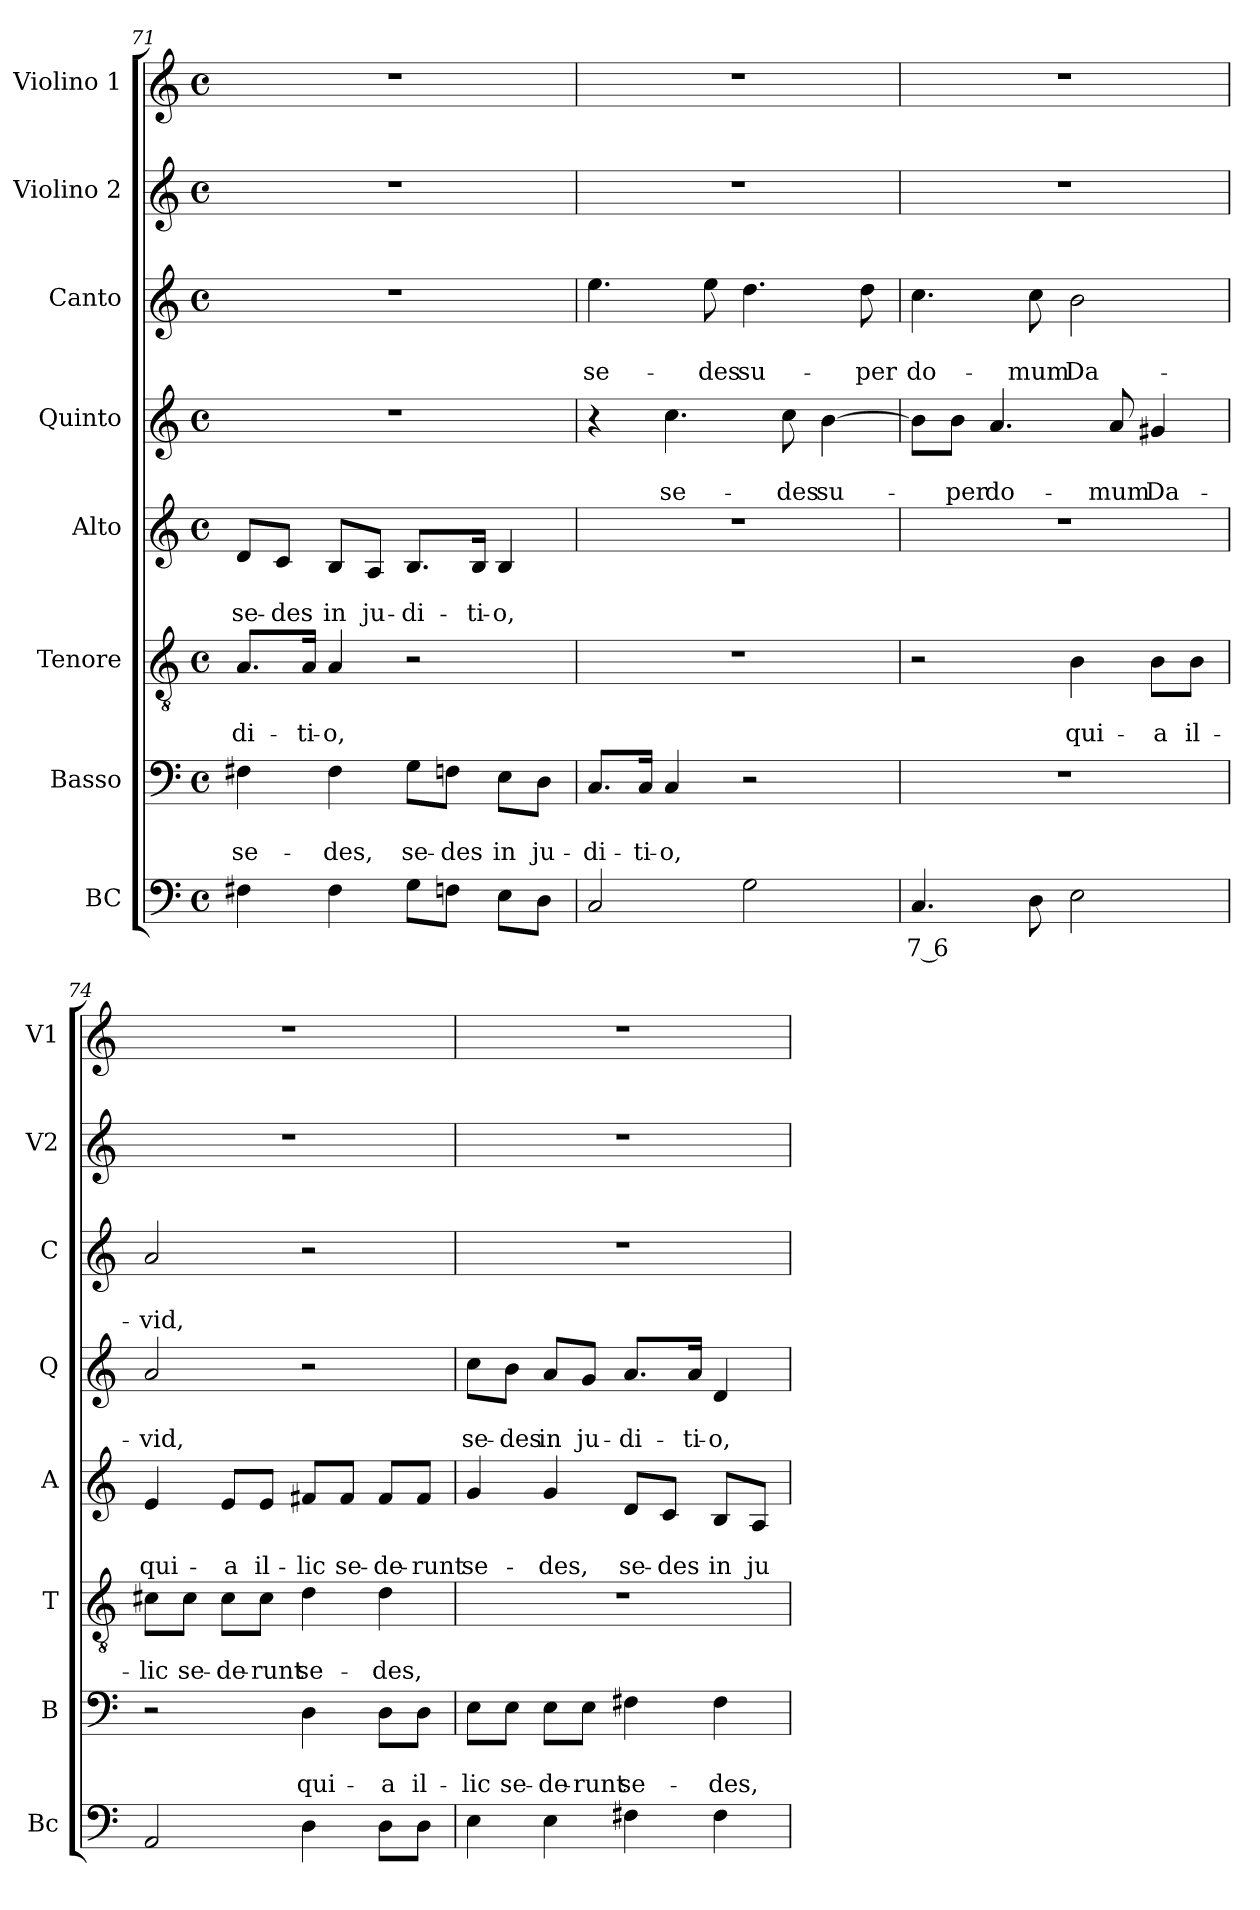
**kern	**text	**kern	**text	**text	**kern	**text	**text	**kern	**text	**text	**kern	**text	**text	**kern	**text	**text	**kern	**kern
*part8	*part8	*part7	*part7	*part7	*part6	*part6	*part6	*part5	*part5	*part5	*part4	*part4	*part4	*part3	*part3	*part3	*part2	*part1
*staff8	*staff8	*staff7	*staff7	*staff7	*staff6	*staff6	*staff6	*staff5	*staff5	*staff5	*staff4	*staff4	*staff4	*staff3	*staff3	*staff3	*staff2	*staff1
*I"BC	*	*I"Basso	*	*	*I"Tenore	*	*	*I"Alto	*	*	*I"Quinto	*	*	*I"Canto	*	*	*I"Violino 2	*I"Violino 1
*I'Bc	*	*I'B	*	*	*I'T	*	*	*I'A	*	*	*I'Q	*	*	*I'C	*	*	*I'V2	*I'V1
!!LO:PB:g=z
*clefF4	*	*clefF4	*	*	*clefGv2	*	*	*clefG2	*	*	*clefG2	*	*	*clefG2	*	*	*clefG2	*clefG2
*k[]	*	*k[]	*	*	*k[]	*	*	*k[]	*	*	*k[]	*	*	*k[]	*	*	*k[]	*k[]
*C:	*	*C:	*	*	*C:	*	*	*C:	*	*	*C:	*	*	*C:	*	*	*C:	*C:
*M4/4	*	*M4/4	*	*	*M4/4	*	*	*M4/4	*	*	*M4/4	*	*	*M4/4	*	*	*M4/4	*M4/4
*met(c)	*	*met(c)	*	*	*met(c)	*	*	*met(c)	*	*	*met(c)	*	*	*met(c)	*	*	*met(c)	*met(c)
=71	=71	=71	=71	=71	=71	=71	=71	=71	=71	=71	=71	=71	=71	=71	=71	=71	=71	=71
!	!	!	!	!LO:LY:b	!	!	!LO:LY:b	!	!	!LO:LY:b	!	!	!	!	!	!	!	!
4F#X\	.	4F#X\	.	se-	8.A/L	.	-di-	8d/L	.	se-	1r	.	.	1r	.	.	1r	1r
!	!	!	!	!	!	!	!	!	!	!LO:LY:b	!	!	!	!	!	!	!	!
.	.	.	.	.	.	.	.	8c/J	.	-des	.	.	.	.	.	.	.	.
!	!	!	!	!	!	!	!LO:LY:b	!	!	!	!	!	!	!	!	!	!	!
.	.	.	.	.	16A/Jk	.	-ti-	.	.	.	.	.	.	.	.	.	.	.
!	!	!	!	!LO:LY:b	!	!	!LO:LY:b	!	!	!LO:LY:b	!	!	!	!	!	!	!	!
4F#\	.	4F#\	.	-des,	4A/	.	-o,	8B/L	.	in	.	.	.	.	.	.	.	.
!	!	!	!	!	!	!	!	!	!	!LO:LY:b	!	!	!	!	!	!	!	!
.	.	.	.	.	.	.	.	8A/J	.	ju-	.	.	.	.	.	.	.	.
!	!	!	!	!LO:LY:b	!	!	!	!	!	!LO:LY:b	!	!	!	!	!	!	!	!
8G\L	.	8G\L	.	se-	2r	.	.	8.B/L	.	-di-	.	.	.	.	.	.	.	.
!	!	!	!	!LO:LY:b	!	!	!	!	!	!	!	!	!	!	!	!	!	!
8Fn\J	.	8Fn\J	.	-des	.	.	.	.	.	.	.	.	.	.	.	.	.	.
!	!	!	!	!	!	!	!	!	!	!LO:LY:b	!	!	!	!	!	!	!	!
.	.	.	.	.	.	.	.	16B/Jk	.	-ti-	.	.	.	.	.	.	.	.
!	!	!	!	!LO:LY:b	!	!	!	!	!	!LO:LY:b	!	!	!	!	!	!	!	!
8E\L	.	8E\L	.	in	.	.	.	4B/	.	-o,	.	.	.	.	.	.	.	.
!	!	!	!	!LO:LY:b	!	!	!	!	!	!	!	!	!	!	!	!	!	!
8D\J	.	8D\J	.	ju-	.	.	.	.	.	.	.	.	.	.	.	.	.	.
=72	=72	=72	=72	=72	=72	=72	=72	=72	=72	=72	=72	=72	=72	=72	=72	=72	=72	=72
!	!	!	!	!LO:LY:b	!	!	!	!	!	!	!	!	!	!	!	!LO:LY:b	!	!
2C/	.	8.C/L	.	-di-	1r	.	.	1r	.	.	4r	.	.	4.ee\	.	se-	1r	1r
!	!	!	!	!LO:LY:b	!	!	!	!	!	!	!	!	!	!	!	!	!	!
.	.	16C/Jk	.	-ti-	.	.	.	.	.	.	.	.	.	.	.	.	.	.
!	!	!	!	!LO:LY:b	!	!	!	!	!	!	!	!	!LO:LY:b	!	!	!	!	!
.	.	4C/	.	-o,	.	.	.	.	.	.	4.cc\	.	se-	.	.	.	.	.
!	!	!	!	!	!	!	!	!	!	!	!	!	!	!	!	!LO:LY:b	!	!
.	.	.	.	.	.	.	.	.	.	.	.	.	.	8ee\	.	-des	.	.
!	!	!	!	!	!	!	!	!	!	!	!	!	!	!	!	!LO:LY:b	!	!
2G\	.	2r	.	.	.	.	.	.	.	.	.	.	.	4.dd\	.	su-	.	.
!	!	!	!	!	!	!	!	!	!	!	!	!	!LO:LY:b	!	!	!	!	!
.	.	.	.	.	.	.	.	.	.	.	8cc\	.	-des	.	.	.	.	.
!	!	!	!	!	!	!	!	!	!	!	!	!	!LO:LY:b	!	!	!	!	!
.	.	.	.	.	.	.	.	.	.	.	[4b\	.	su-	.	.	.	.	.
!	!	!	!	!	!	!	!	!	!	!	!	!	!	!	!	!LO:LY:b	!	!
.	.	.	.	.	.	.	.	.	.	.	.	.	.	8dd\	.	-per	.	.
=73	=73	=73	=73	=73	=73	=73	=73	=73	=73	=73	=73	=73	=73	=73	=73	=73	=73	=73
!	!LO:LY:b	!	!	!	!	!	!	!	!	!	!	!	!	!	!	!LO:LY:b	!	!
4.C/	7 6	1r	.	.	2r	.	.	1r	.	.	8b\L]	.	.	4.cc\	.	do-	1r	1r
!	!	!	!	!	!	!	!	!	!	!	!	!	!LO:LY:b	!	!	!	!	!
.	.	.	.	.	.	.	.	.	.	.	8b\J	.	-per	.	.	.	.	.
!	!	!	!	!	!	!	!	!	!	!	!	!	!LO:LY:b	!	!	!	!	!
.	.	.	.	.	.	.	.	.	.	.	4.a/	.	do-	.	.	.	.	.
!	!	!	!	!	!	!	!	!	!	!	!	!	!	!	!	!LO:LY:b	!	!
8D\	.	.	.	.	.	.	.	.	.	.	.	.	.	8cc\	.	-mum	.	.
!	!	!	!	!	!	!	!LO:LY:b	!	!	!	!	!	!	!	!	!LO:LY:b	!	!
2E\	.	.	.	.	4B\	.	qui-	.	.	.	.	.	.	2b\	.	Da-	.	.
!	!	!	!	!	!	!	!	!	!	!	!	!	!LO:LY:b	!	!	!	!	!
.	.	.	.	.	.	.	.	.	.	.	8a/	.	-mum	.	.	.	.	.
!	!	!	!	!	!	!	!LO:LY:b	!	!	!	!	!	!LO:LY:b	!	!	!	!	!
.	.	.	.	.	8B\L	.	-a	.	.	.	4g#X/	.	Da-	.	.	.	.	.
!	!	!	!	!	!	!	!LO:LY:b	!	!	!	!	!	!	!	!	!	!	!
.	.	.	.	.	8B\J	.	il-	.	.	.	.	.	.	.	.	.	.	.
=74	=74	=74	=74	=74	=74	=74	=74	=74	=74	=74	=74	=74	=74	=74	=74	=74	=74	=74
!	!	!	!	!	!	!	!LO:LY:b	!	!	!LO:LY:b	!	!	!LO:LY:b	!	!	!LO:LY:b	!	!
2AA/	.	2r	.	.	8c#X\L	.	-lic	4e/	.	qui-	2a/	.	-vid,	2a/	.	-vid,	1r	1r
!	!	!	!	!	!	!	!LO:LY:b	!	!	!	!	!	!	!	!	!	!	!
.	.	.	.	.	8c#\J	.	se-	.	.	.	.	.	.	.	.	.	.	.
!	!	!	!	!	!	!	!LO:LY:b	!	!	!LO:LY:b	!	!	!	!	!	!	!	!
.	.	.	.	.	8c#\L	.	-de-	8e/L	.	-a	.	.	.	.	.	.	.	.
!	!	!	!	!	!	!	!LO:LY:b	!	!	!LO:LY:b	!	!	!	!	!	!	!	!
.	.	.	.	.	8c#\J	.	-runt	8e/J	.	il-	.	.	.	.	.	.	.	.
!	!	!	!	!LO:LY:b	!	!	!LO:LY:b	!	!	!LO:LY:b	!	!	!	!	!	!	!	!
4D\	.	4D\	.	qui-	4d\	.	se-	8f#X/L	.	-lic	2r	.	.	2r	.	.	.	.
!	!	!	!	!	!	!	!	!	!	!LO:LY:b	!	!	!	!	!	!	!	!
.	.	.	.	.	.	.	.	8f#/J	.	se-	.	.	.	.	.	.	.	.
!	!	!	!	!LO:LY:b	!	!	!LO:LY:b	!	!	!LO:LY:b	!	!	!	!	!	!	!	!
8D\L	.	8D\L	.	-a	4d\	.	-des,	8f#/L	.	-de-	.	.	.	.	.	.	.	.
!	!	!	!	!LO:LY:b	!	!	!	!	!	!LO:LY:b	!	!	!	!	!	!	!	!
8D\J	.	8D\J	.	il-	.	.	.	8f#/J	.	-runt	.	.	.	.	.	.	.	.
!!LO:LB:g=z
=75	=75	=75	=75	=75	=75	=75	=75	=75	=75	=75	=75	=75	=75	=75	=75	=75	=75	=75
!	!	!	!	!LO:LY:b	!	!	!	!	!	!LO:LY:b	!	!	!LO:LY:b	!	!	!	!	!
4E\	.	8E\L	.	-lic	1r	.	.	4g/	.	se-	8cc\L	.	se-	1r	.	.	1r	1r
!	!	!	!	!LO:LY:b	!	!	!	!	!	!	!	!	!LO:LY:b	!	!	!	!	!
.	.	8E\J	.	se-	.	.	.	.	.	.	8b\J	.	-des	.	.	.	.	.
!	!	!	!	!LO:LY:b	!	!	!	!	!	!LO:LY:b	!	!	!LO:LY:b	!	!	!	!	!
4E\	.	8E\L	.	-de-	.	.	.	4g/	.	-des,	8a/L	.	in	.	.	.	.	.
!	!	!	!	!LO:LY:b	!	!	!	!	!	!	!	!	!LO:LY:b	!	!	!	!	!
.	.	8E\J	.	-runt	.	.	.	.	.	.	8g/J	.	ju-	.	.	.	.	.
!	!	!	!	!LO:LY:b	!	!	!	!	!	!LO:LY:b	!	!	!LO:LY:b	!	!	!	!	!
4F#X\	.	4F#X\	.	se-	.	.	.	8d/L	.	se-	8.a/L	.	-di-	.	.	.	.	.
!	!	!	!	!	!	!	!	!	!	!LO:LY:b	!	!	!	!	!	!	!	!
.	.	.	.	.	.	.	.	8c/J	.	-des	.	.	.	.	.	.	.	.
!	!	!	!	!	!	!	!	!	!	!	!	!	!LO:LY:b	!	!	!	!	!
.	.	.	.	.	.	.	.	.	.	.	16a/Jk	.	-ti-	.	.	.	.	.
!	!	!	!	!LO:LY:b	!	!	!	!	!	!LO:LY:b	!	!	!LO:LY:b	!	!	!	!	!
4F#\	.	4F#\	.	-des,	.	.	.	8B/L	.	in	4d/	.	-o,	.	.	.	.	.
!	!	!	!	!	!	!	!	!	!	!LO:LY:b	!	!	!	!	!	!	!	!
.	.	.	.	.	.	.	.	8A/J	.	ju-	.	.	.	.	.	.	.	.
=	=	=	=	=	=	=	=	=	=	=	=	=	=	=	=	=	=	=
*-	*-	*-	*-	*-	*-	*-	*-	*-	*-	*-	*-	*-	*-	*-	*-	*-	*-	*-
